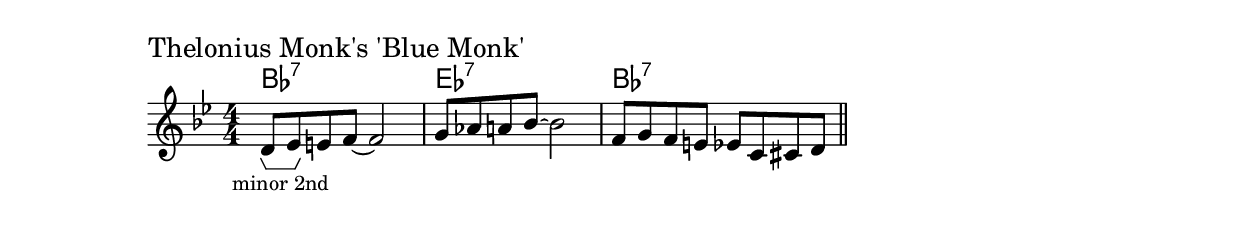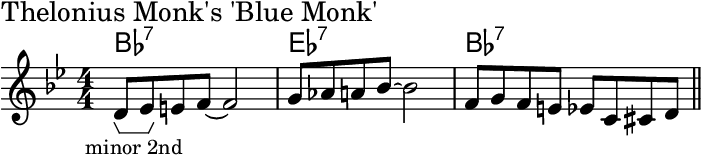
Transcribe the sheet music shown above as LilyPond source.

\version "2.24.4"
\language "english"
#(ly:set-option 'crop #t)
\score {
  \midi {
    \tempo 4=160
  }
  \layout {
    \context {
      \Score
      \omit BarNumber
    }
    \context {
      \Voice
      \consists Horizontal_bracket_engraver
    }
  }
  {
    <<
    \chords {
      \set noChordSymbol = ""
      \set minorChordModifier = \markup { "-" }
      \skip \ppp
      bf1:7 ef1:7 bf1:7
    }
    \new Staff {
      \key bf \major
      \numericTimeSignature
      \time 4/4
      \clef treble
      {
        \sectionLabel "Thelonius Monk's 'Blue Monk'"
        {
          \skip \f % spacer to set voice volume
          \once\override HorizontalBracketText.text = "minor 2nd"
          d'8 \startGroup ef' \stopGroup e' f'~f'2 |
          g'8 af' a' bf'~ bf'2 |
          f'8 g' f' e' ef' c' cs' d'
          \bar "||"
        }
      }
    }
    >>
  }
}
